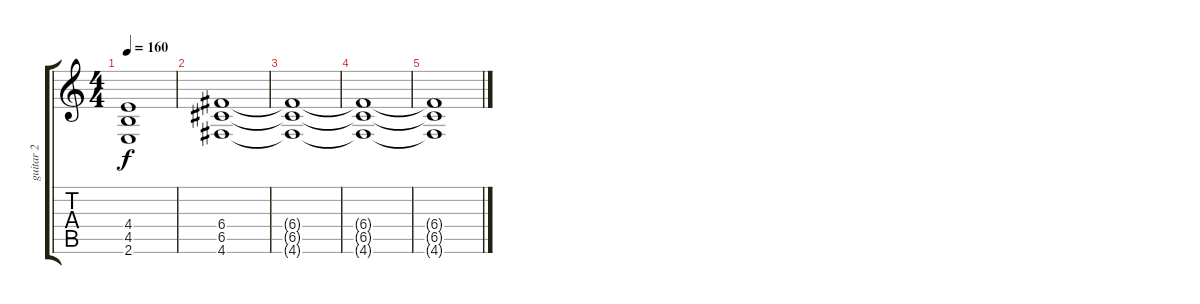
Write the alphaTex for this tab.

\track ("guitar 2" "guitar 2") {instrument distortionguitar}
\staff {score tabs}
\tuning (D4 A3 F3 C3 G2 D2) {hide}
\ts (4 4)
\tempo 160
\clef g2
\ks c
(4.4 4.5 2.6).1{dy f} |
(6.4 6.5 4.6).1 |
(6.4{t} 6.5{t} 4.6{t}).1 |
(6.4{t} 6.5{t} 4.6{t}).1{volume 0} |
(6.4{t} 6.5{t} 4.6{t}).1
